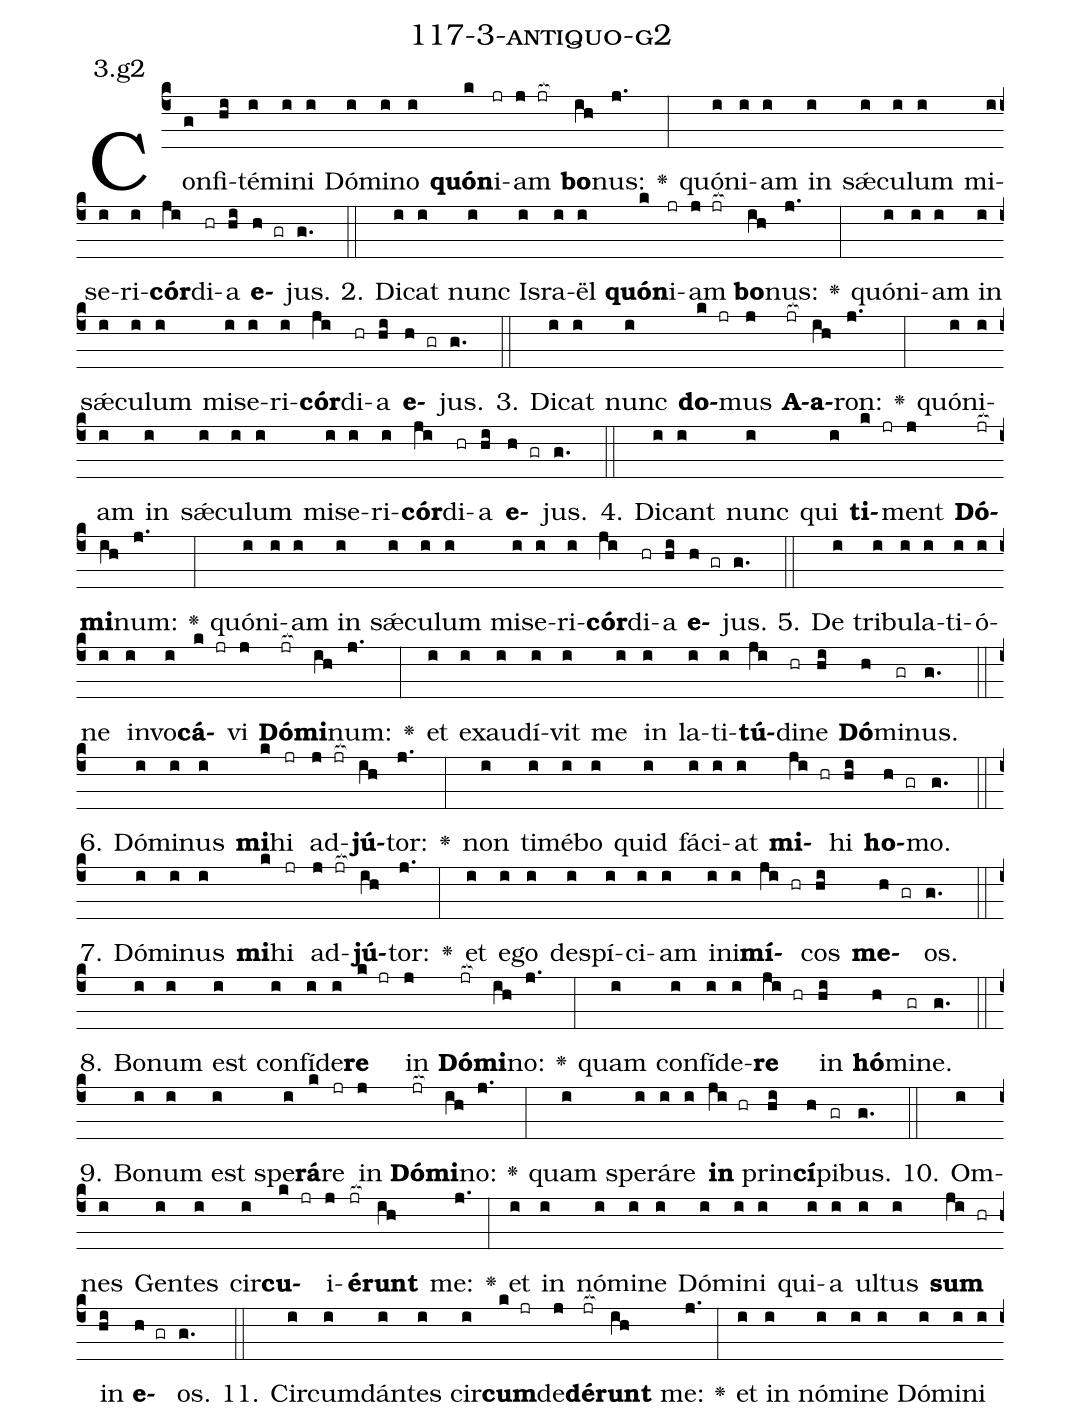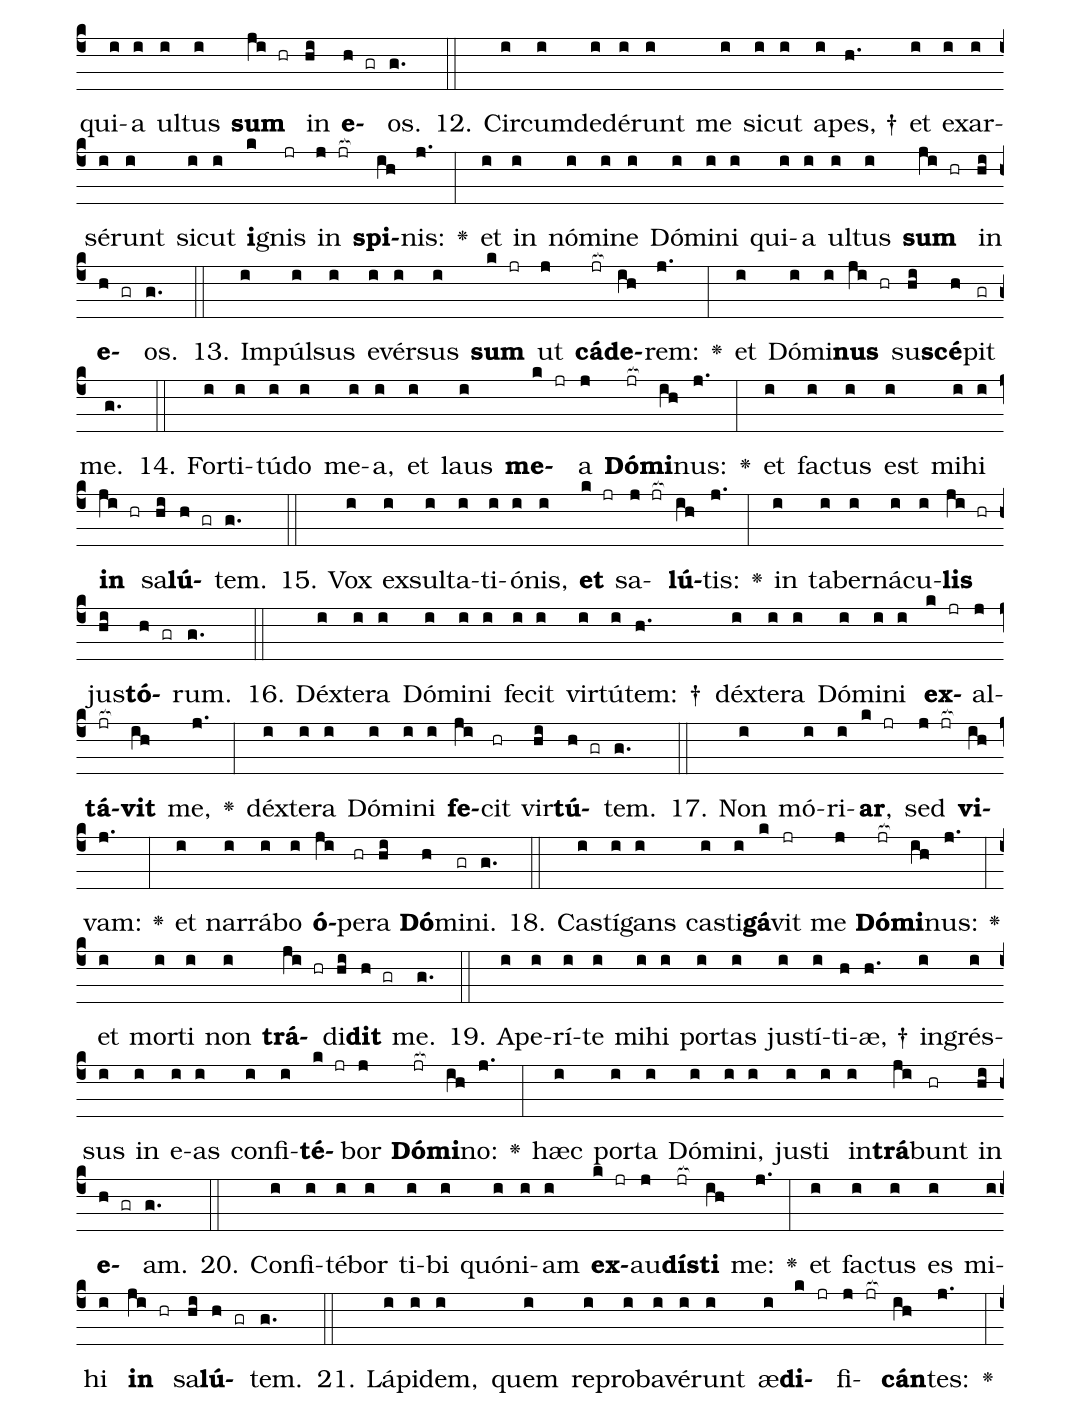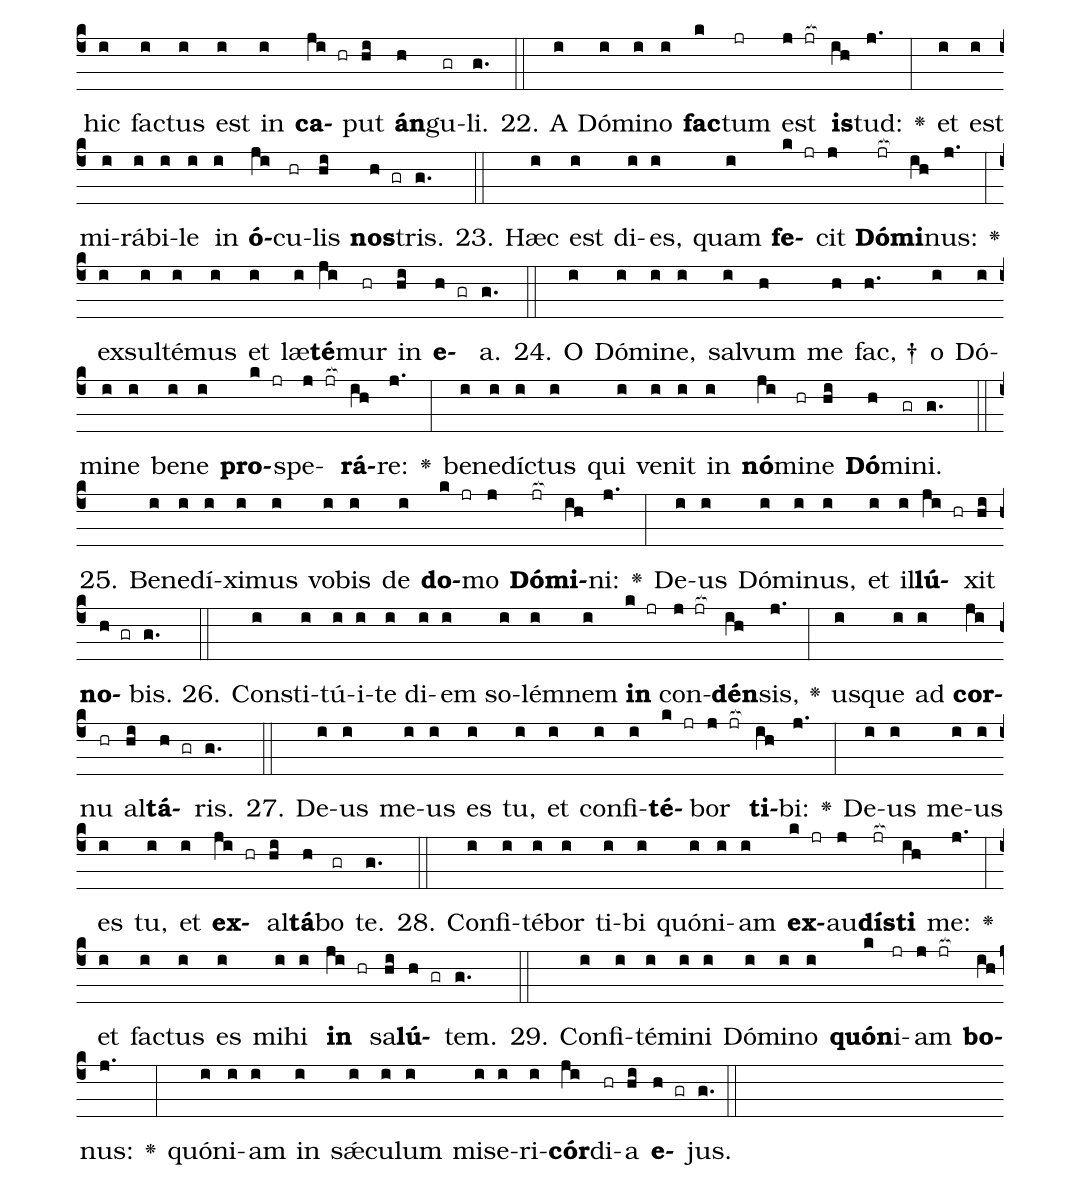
name: 117-3-antiquo-g2;
annotation: 3.g2;
%%
(c4)Con(g)fi(hi)té(i)mi(i)ni(i) Dó(i)mi(i)no(i) <b>quón</b>(k)i(jr)am(j jr[ocb:1{]) <b>bo</b>(ih[ocb:0}])nus:(j.) <v>\greheightstar</v>(:) quón(i)i(i)am(i) in(i) sǽ(i)cu(i)lum(i) mi(i)se(i)ri(i)<b>cór</b>(ji)di(hr)a(hi) <b>e</b>(h gr)jus.(g.) (::)
2. Di(i)cat(i) nunc(i) Is(i)ra(i)ël(i) <b>quón</b>(k)i(jr)am(j jr[ocb:1{]) <b>bo</b>(ih[ocb:0}])nus:(j.) <v>\greheightstar</v>(:) quón(i)i(i)am(i) in(i) sǽ(i)cu(i)lum(i) mi(i)se(i)ri(i)<b>cór</b>(ji)di(hr)a(hi) <b>e</b>(h gr)jus.(g.) (::)
3. Di(i)cat(i) nunc(i) <b>do</b>(k jr)mus(j) <b>A</b>(jr[ocb:1{])<b>a</b>(ih[ocb:0}])ron:(j.) <v>\greheightstar</v>(:) quón(i)i(i)am(i) in(i) sǽ(i)cu(i)lum(i) mi(i)se(i)ri(i)<b>cór</b>(ji)di(hr)a(hi) <b>e</b>(h gr)jus.(g.) (::)
4. Di(i)cant(i) nunc(i) qui(i) <b>ti</b>(k jr)ment(j) <b>Dó</b>(jr[ocb:1{])<b>mi</b>(ih[ocb:0}])num:(j.) <v>\greheightstar</v>(:) quón(i)i(i)am(i) in(i) sǽ(i)cu(i)lum(i) mi(i)se(i)ri(i)<b>cór</b>(ji)di(hr)a(hi) <b>e</b>(h gr)jus.(g.) (::)
5. De(i) tri(i)bu(i)la(i)ti(i)ó(i)ne(i) in(i)vo(i)<b>cá</b>(k jr)vi(j) <b>Dó</b>(jr[ocb:1{])<b>mi</b>(ih[ocb:0}])num:(j.) <v>\greheightstar</v>(:) et(i) ex(i)au(i)dí(i)vit(i) me(i) in(i) la(i)ti(i)<b>tú</b>(ji)di(hr)ne(hi) <b>Dó</b>(h)mi(gr)nus.(g.) (::)
6. Dó(i)mi(i)nus(i) <b>mi</b>(k)hi(jr) ad(j jr[ocb:1{])<b>jú</b>(ih[ocb:0}])tor:(j.) <v>\greheightstar</v>(:) non(i) ti(i)mé(i)bo(i) quid(i) fá(i)ci(i)at(i) <b>mi</b>(ji hr)hi(hi) <b>ho</b>(h gr)mo.(g.) (::)
7. Dó(i)mi(i)nus(i) <b>mi</b>(k)hi(jr) ad(j jr[ocb:1{])<b>jú</b>(ih[ocb:0}])tor:(j.) <v>\greheightstar</v>(:) et(i) e(i)go(i) de(i)spí(i)ci(i)am(i) in(i)i(i)<b>mí</b>(ji hr)cos(hi) <b>me</b>(h gr)os.(g.) (::)
8. Bo(i)num(i) est(i) con(i)fí(i)de(i)<b>re</b>(k jr) in(j) <b>Dó</b>(jr[ocb:1{])<b>mi</b>(ih[ocb:0}])no:(j.) <v>\greheightstar</v>(:) quam(i) con(i)fí(i)de(i)<b>re</b>(ji hr) in(hi) <b>hó</b>(h)mi(gr)ne.(g.) (::)
9. Bo(i)num(i) est(i) spe(i)<b>rá</b>(k)re(jr) in(j) <b>Dó</b>(jr[ocb:1{])<b>mi</b>(ih[ocb:0}])no:(j.) <v>\greheightstar</v>(:) quam(i) spe(i)rá(i)re(i) <b>in</b>(ji hr) prin(hi)<b>cí</b>(h)pi(gr)bus.(g.) (::)
10. Om(i)nes(i) Gen(i)tes(i) cir(i)<b>cu</b>(k jr)i(j)<b>é</b>(jr[ocb:1{])<b>runt</b>(ih[ocb:0}]) me:(j.) <v>\greheightstar</v>(:) et(i) in(i) nó(i)mi(i)ne(i) Dó(i)mi(i)ni(i) qui(i)a(i) ul(i)tus(i) <b>sum</b>(ji hr) in(hi) <b>e</b>(h gr)os.(g.) (::)
11. Cir(i)cum(i)dán(i)tes(i) cir(i)<b>cum</b>(k jr)de(j)<b>dé</b>(jr[ocb:1{])<b>runt</b>(ih[ocb:0}]) me:(j.) <v>\greheightstar</v>(:) et(i) in(i) nó(i)mi(i)ne(i) Dó(i)mi(i)ni(i) qui(i)a(i) ul(i)tus(i) <b>sum</b>(ji hr) in(hi) <b>e</b>(h gr)os.(g.) (::)
12. Cir(i)cum(i)de(i)dé(i)runt(i) me(i) sic(i)ut(i) a(i)pes, †(h.) et(i) ex(i)ar(i)sé(i)runt(i) sic(i)ut(i) <b>i</b>(k)gnis(jr) in(j jr[ocb:1{]) <b>spi</b>(ih[ocb:0}])nis:(j.) <v>\greheightstar</v>(:) et(i) in(i) nó(i)mi(i)ne(i) Dó(i)mi(i)ni(i) qui(i)a(i) ul(i)tus(i) <b>sum</b>(ji hr) in(hi) <b>e</b>(h gr)os.(g.) (::)
13. Im(i)púl(i)sus(i) e(i)vér(i)sus(i) <b>sum</b>(k jr) ut(j) <b>cá</b>(jr[ocb:1{])<b>de</b>(ih[ocb:0}])rem:(j.) <v>\greheightstar</v>(:) et(i) Dó(i)mi(i)<b>nus</b>(ji hr) su(hi)<b>scé</b>(h)pit(gr) me.(g.) (::)
14. For(i)ti(i)tú(i)do(i) me(i)a,(i) et(i) laus(i) <b>me</b>(k jr)a(j) <b>Dó</b>(jr[ocb:1{])<b>mi</b>(ih[ocb:0}])nus:(j.) <v>\greheightstar</v>(:) et(i) fac(i)tus(i) est(i) mi(i)hi(i) <b>in</b>(ji hr) sa(hi)<b>lú</b>(h gr)tem.(g.) (::)
15. Vox(i) ex(i)sul(i)ta(i)ti(i)ó(i)nis,(i) <b>et</b>(k jr) sa(j jr[ocb:1{])<b>lú</b>(ih[ocb:0}])tis:(j.) <v>\greheightstar</v>(:) in(i) ta(i)ber(i)ná(i)cu(i)<b>lis</b>(ji hr) jus(hi)<b>tó</b>(h gr)rum.(g.) (::)
16. Déx(i)te(i)ra(i) Dó(i)mi(i)ni(i) fe(i)cit(i) vir(i)tú(i)tem: †(h.) déx(i)te(i)ra(i) Dó(i)mi(i)ni(i) <b>ex</b>(k jr)al(j)<b>tá</b>(jr[ocb:1{])<b>vit</b>(ih[ocb:0}]) me,(j.) <v>\greheightstar</v>(:) déx(i)te(i)ra(i) Dó(i)mi(i)ni(i) <b>fe</b>(ji)cit(hr) vir(hi)<b>tú</b>(h gr)tem.(g.) (::)
17. Non(i) mó(i)ri(i)<b>ar</b>,(k jr) sed(j jr[ocb:1{]) <b>vi</b>(ih[ocb:0}])vam:(j.) <v>\greheightstar</v>(:) et(i) nar(i)rá(i)bo(i) <b>ó</b>(ji)pe(hr)ra(hi) <b>Dó</b>(h)mi(gr)ni.(g.) (::)
18. Cas(i)tí(i)gans(i) cas(i)ti(i)<b>gá</b>(k)vit(jr) me(j) <b>Dó</b>(jr[ocb:1{])<b>mi</b>(ih[ocb:0}])nus:(j.) <v>\greheightstar</v>(:) et(i) mor(i)ti(i) non(i) <b>trá</b>(ji hr)di(hi)<b>dit</b>(h gr) me.(g.) (::)
19. A(i)pe(i)rí(i)te(i) mi(i)hi(i) por(i)tas(i) jus(i)tí(i)ti(h)æ, †(h.) in(i)grés(i)sus(i) in(i) e(i)as(i) con(i)fi(i)<b>té</b>(k jr)bor(j) <b>Dó</b>(jr[ocb:1{])<b>mi</b>(ih[ocb:0}])no:(j.) <v>\greheightstar</v>(:) hæc(i) por(i)ta(i) Dó(i)mi(i)ni,(i) jus(i)ti(i) in(i)<b>trá</b>(ji)bunt(hr) in(hi) <b>e</b>(h gr)am.(g.) (::)
20. Con(i)fi(i)té(i)bor(i) ti(i)bi(i) quón(i)i(i)am(i) <b>ex</b>(k jr)au(j)<b>dís</b>(jr[ocb:1{])<b>ti</b>(ih[ocb:0}]) me:(j.) <v>\greheightstar</v>(:) et(i) fac(i)tus(i) es(i) mi(i)hi(i) <b>in</b>(ji hr) sa(hi)<b>lú</b>(h gr)tem.(g.) (::)
21. Lá(i)pi(i)dem,(i) quem(i) re(i)pro(i)ba(i)vé(i)runt(i) æ(i)<b>di</b>(k jr)fi(j jr[ocb:1{])<b>cán</b>(ih[ocb:0}])tes:(j.) <v>\greheightstar</v>(:) hic(i) fac(i)tus(i) est(i) in(i) <b>ca</b>(ji hr)put(hi) <b>án</b>(h)gu(gr)li.(g.) (::)
22. A(i) Dó(i)mi(i)no(i) <b>fac</b>(k)tum(jr) est(j jr[ocb:1{]) <b>is</b>(ih[ocb:0}])tud:(j.) <v>\greheightstar</v>(:) et(i) est(i) mi(i)rá(i)bi(i)le(i) in(i) <b>ó</b>(ji)cu(hr)lis(hi) <b>nos</b>(h gr)tris.(g.) (::)
23. Hæc(i) est(i) di(i)es,(i) quam(i) <b>fe</b>(k jr)cit(j) <b>Dó</b>(jr[ocb:1{])<b>mi</b>(ih[ocb:0}])nus:(j.) <v>\greheightstar</v>(:) ex(i)sul(i)té(i)mus(i) et(i) læ(i)<b>té</b>(ji)mur(hr) in(hi) <b>e</b>(h gr)a.(g.) (::)
24. O(i) Dó(i)mi(i)ne,(i) sal(i)vum(h) me(h) fac, †(h.) o(i) Dó(i)mi(i)ne(i) be(i)ne(i) <b>pro</b>(k jr)spe(j jr[ocb:1{])<b>rá</b>(ih[ocb:0}])re:(j.) <v>\greheightstar</v>(:) be(i)ne(i)díc(i)tus(i) qui(i) ve(i)nit(i) in(i) <b>nó</b>(ji)mi(hr)ne(hi) <b>Dó</b>(h)mi(gr)ni.(g.) (::)
25. Be(i)ne(i)dí(i)xi(i)mus(i) vo(i)bis(i) de(i) <b>do</b>(k jr)mo(j) <b>Dó</b>(jr[ocb:1{])<b>mi</b>(ih[ocb:0}])ni:(j.) <v>\greheightstar</v>(:) De(i)us(i) Dó(i)mi(i)nus,(i) et(i) il(i)<b>lú</b>(ji hr)xit(hi) <b>no</b>(h gr)bis.(g.) (::)
26. Con(i)sti(i)tú(i)i(i)te(i) di(i)em(i) so(i)lém(i)nem(i) <b>in</b>(k jr) con(j jr[ocb:1{])<b>dén</b>(ih[ocb:0}])sis,(j.) <v>\greheightstar</v>(:) us(i)que(i) ad(i) <b>cor</b>(ji)nu(hr) al(hi)<b>tá</b>(h gr)ris.(g.) (::)
27. De(i)us(i) me(i)us(i) es(i) tu,(i) et(i) con(i)fi(i)<b>té</b>(k jr)bor(j jr[ocb:1{]) <b>ti</b>(ih[ocb:0}])bi:(j.) <v>\greheightstar</v>(:) De(i)us(i) me(i)us(i) es(i) tu,(i) et(i) <b>ex</b>(ji hr)al(hi)<b>tá</b>(h)bo(gr) te.(g.) (::)
28. Con(i)fi(i)té(i)bor(i) ti(i)bi(i) quón(i)i(i)am(i) <b>ex</b>(k jr)au(j)<b>dís</b>(jr[ocb:1{])<b>ti</b>(ih[ocb:0}]) me:(j.) <v>\greheightstar</v>(:) et(i) fac(i)tus(i) es(i) mi(i)hi(i) <b>in</b>(ji hr) sa(hi)<b>lú</b>(h gr)tem.(g.) (::)
29. Con(i)fi(i)té(i)mi(i)ni(i) Dó(i)mi(i)no(i) <b>quón</b>(k)i(jr)am(j jr[ocb:1{]) <b>bo</b>(ih[ocb:0}])nus:(j.) <v>\greheightstar</v>(:) quón(i)i(i)am(i) in(i) sǽ(i)cu(i)lum(i) mi(i)se(i)ri(i)<b>cór</b>(ji)di(hr)a(hi) <b>e</b>(h gr)jus.(g.) (::)
